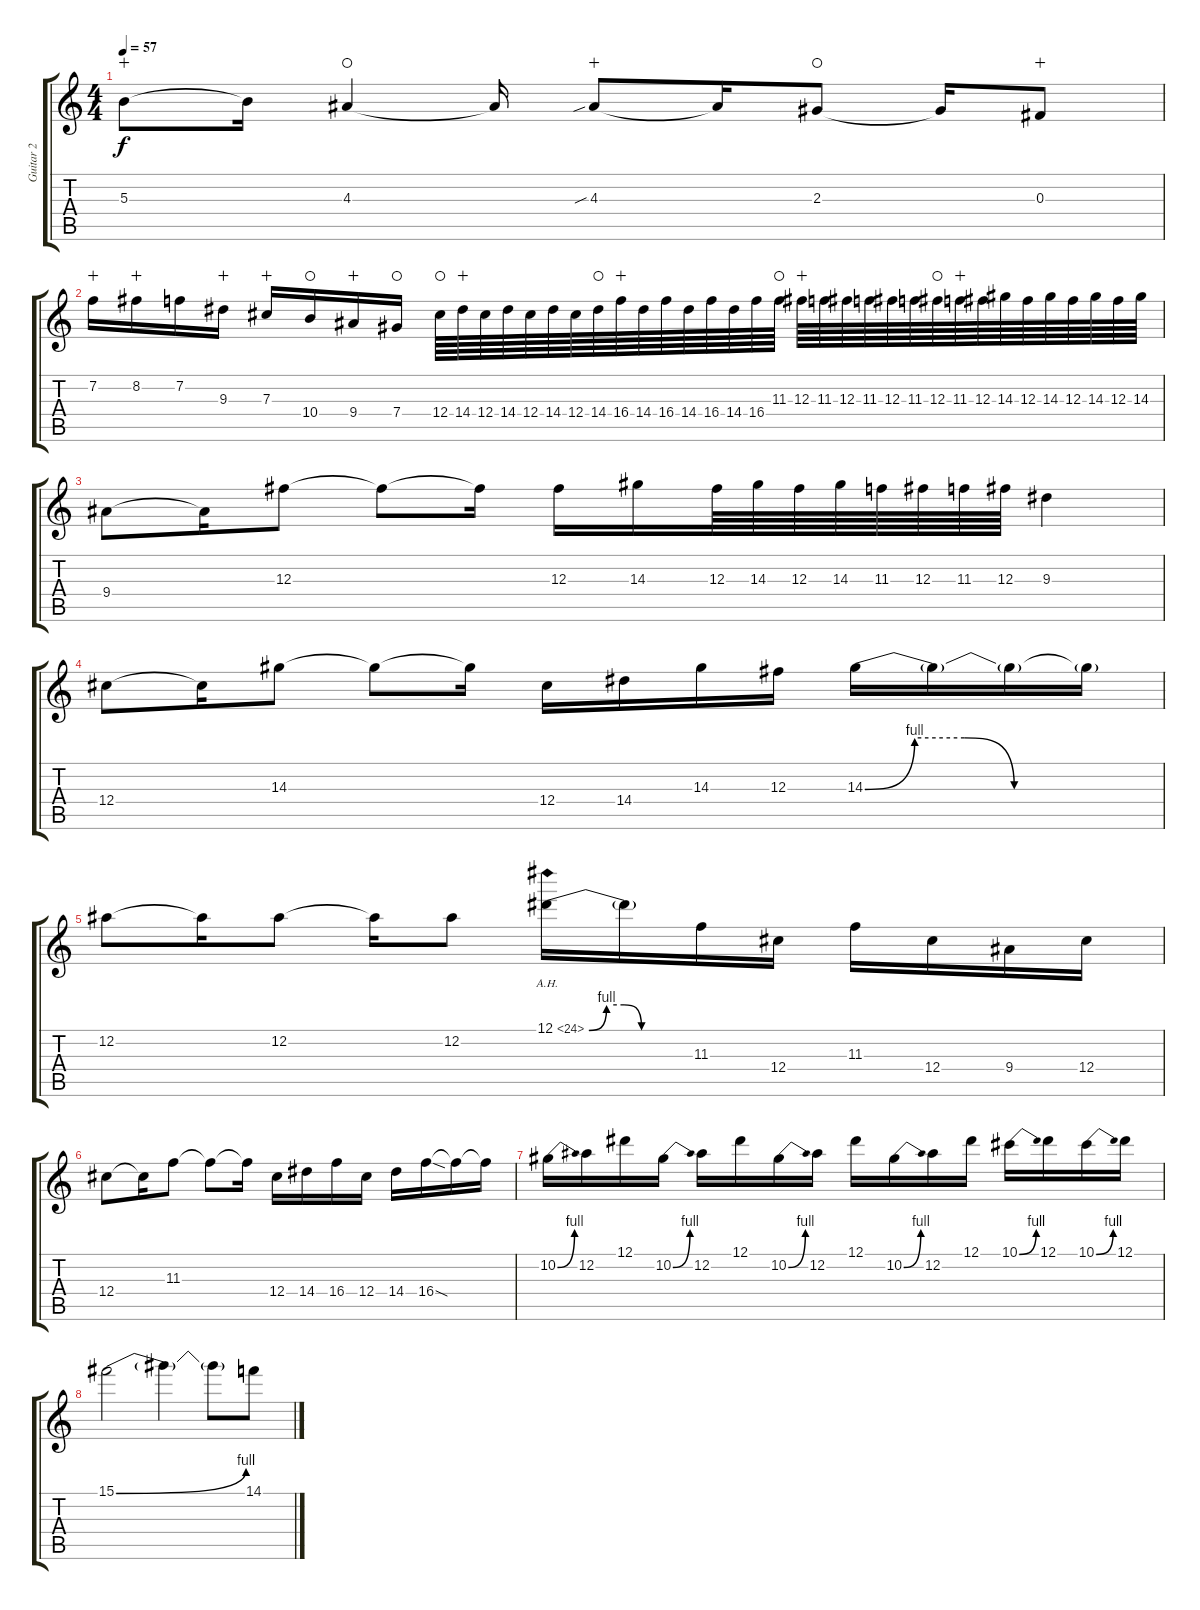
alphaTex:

\track ("Guitar 2" "Guitar 2") {instrument distortionguitar}
\staff {score tabs}
\tuning (Eb4 Bb3 Gb3 Db3 Ab2 Eb2) {hide}
\ts (4 4)
\tempo 57
\clef g2
\ks c
5.3.8{dy f wahc} 5.3{t}.16 4.3.4{waho} 4.3{t}.16 4.3{sib}.8{wahc} 4.3{t}.16 2.3.8{waho} 2.3{t}.16 0.3.8{wahc} |
7.2.16{wahc} 8.2.16{wahc} 7.2.16 9.3.16{wahc} 7.3.16{wahc} 10.4.16{waho} 9.4.16{wahc} 7.4.16{waho} 12.4.64{waho} 14.4.64{wahc} 12.4.64 14.4.64 12.4.64 14.4.64 12.4.64 14.4.64{waho} 16.4.64{wahc} 14.4.64 16.4.64 14.4.64 16.4.64 14.4.64 16.4.64 11.3.64{waho} 12.3.64{wahc} 11.3.64 12.3.64 11.3.64 12.3.64 11.3.64 12.3.64{waho} 11.3.64{wahc} 12.3.64 14.3.64 12.3.64 14.3.64 12.3.64 14.3.64 12.3.64 14.3.64 |
9.4.8 9.4{t}.16 12.3.8 12.3{t}.8 12.3{t}.16 12.3.16 14.3.16 12.3.64 14.3.64 12.3.64 14.3.64 11.3.64 12.3.64 11.3.64 12.3.64 9.3.4 |
12.4.8 12.4{t}.16 14.3.8 14.3{t}.8 14.3{t}.16 12.4.16 14.4.16 14.3.16 12.3.16 14.3{be (custom 0 0 10 4 20 4 30 0 60 0)}.16 14.3{t}.16 14.3{t}.16 14.3{t}.16 |
12.2.8 12.2{t}.16 12.2.8 12.2{t}.16 12.2.8 12.1{be (custom 0 0 10 4 20 4 30 0 60 0) ah 12}.16 12.1{t}.16 11.3.16 12.4.16 11.3.16 12.4.16 9.4.16 12.4.16 |
12.4.8 12.4{t}.16 11.3.8 11.3{t}.8 11.3{t}.16 12.4.16 14.4.16 16.4.16 12.4.16 14.4.16 16.4{sod}.16 16.4{t}.16 16.4{t}.16 |
10.2{be (bend 0 0 60 4)}.16 12.2.16 12.1.16 10.2{be (bend 0 0 60 4)}.16 12.2.16 12.1.16 10.2{be (bend 0 0 60 4)}.16 12.2.16 12.1.16 10.2{be (bend 0 0 60 4)}.16 12.2.16 12.1.16 10.1{be (bend 0 0 60 4)}.16 12.1.16 10.1{be (bend 0 0 60 4)}.16 12.1.16 |
15.1{be (bend 0 0 60 4)}.2 15.1{t}.4 15.1{t}.8 14.1.8
